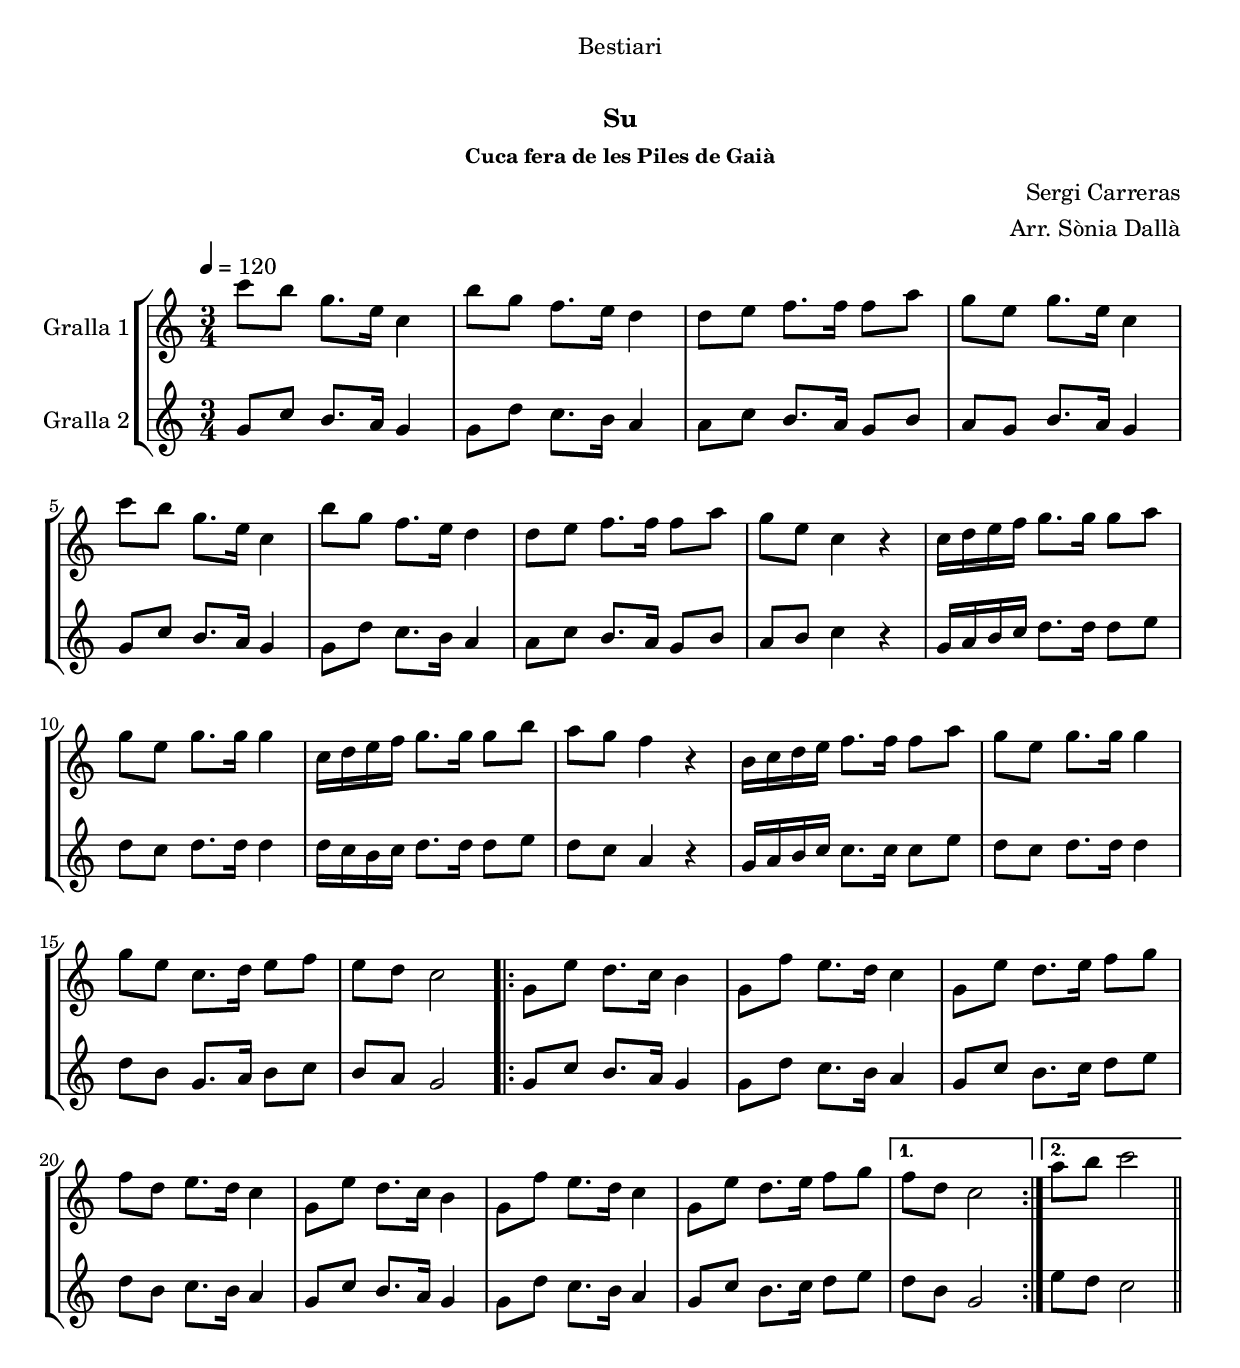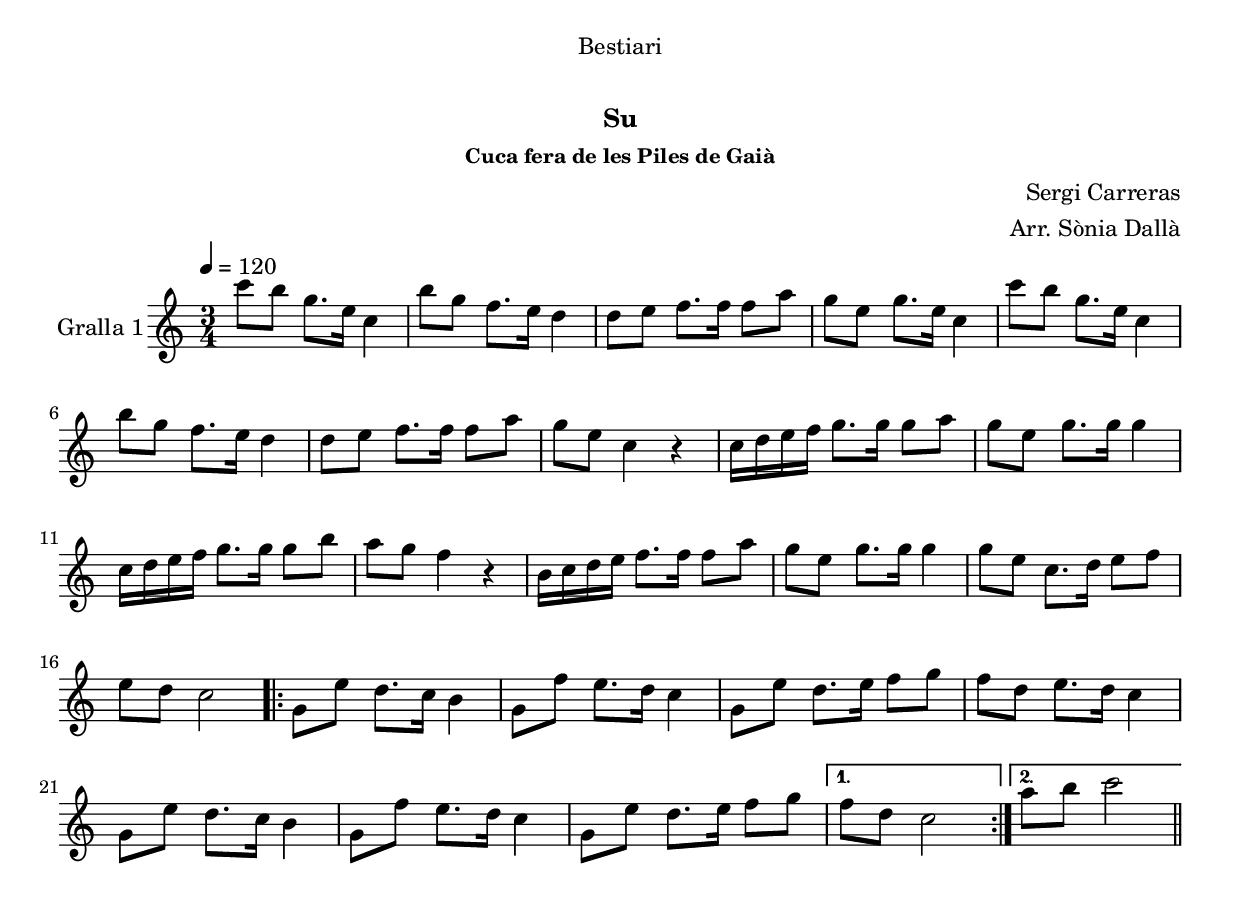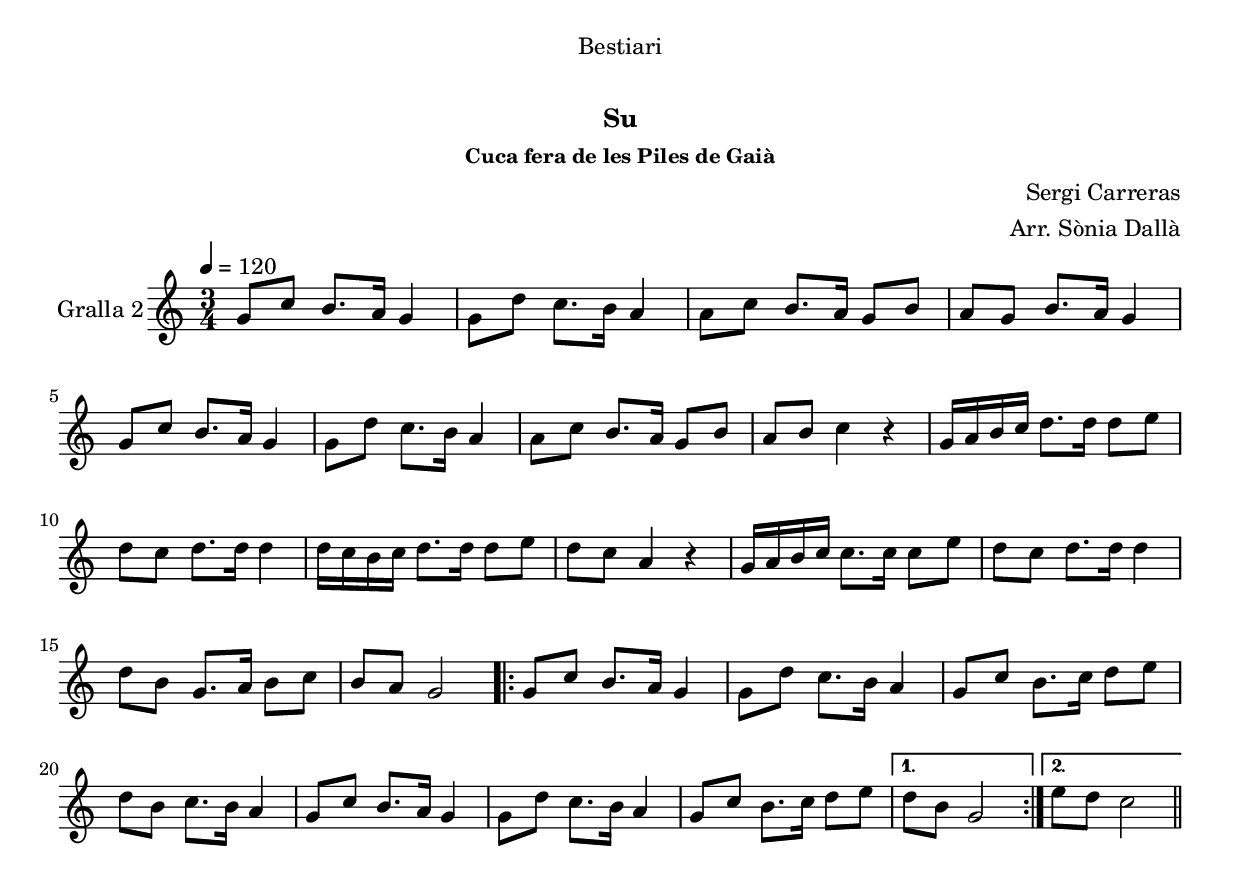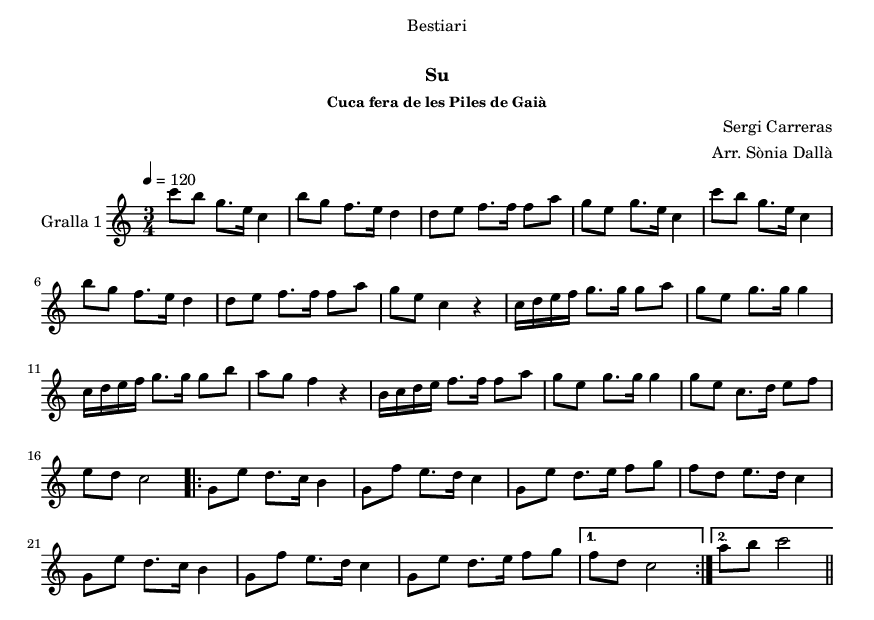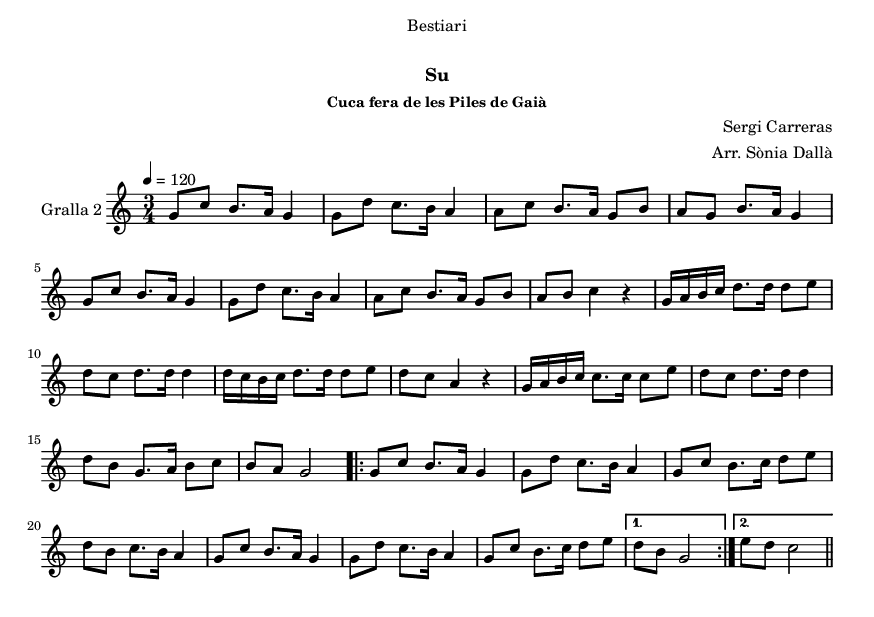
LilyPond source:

\version "2.16.0"

\header {
  dedication="Bestiari"
  title="   "
  subtitle="Su"
  subsubtitle="Cuca fera de les Piles de Gaià"
  poet=""
  meter=""
  piece=""
  composer="Sergi Carreras"
  arranger="Arr. Sònia Dallà"
  opus=""
  instrument=""
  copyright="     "
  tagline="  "
}

liniaroAa =
\relative c'''
{
  \tempo 4=120
  \clef treble
  \key c \major
  \time 3/4
  c8 b g8. e16 c4  |
  b'8 g f8. e16 d4  |
  d8 e f8. f16 f8 a  |
  g8 e g8. e16 c4  |
  %05
  c'8 b g8. e16 c4  |
  b'8 g f8. e16 d4  |
  d8 e f8. f16 f8 a  |
  g8 e c4 r  |
  c16 d e f g8. g16 g8 a  |
  %10
  g8 e g8. g16 g4  |
  c,16 d e f g8. g16 g8 b  |
  a8 g f4 r  |
  b,16 c d e f8. f16 f8 a  |
  g8 e g8. g16 g4  |
  %15
  g8 e c8. d16 e8 f  |
  e8 d c2  |
  \repeat volta 2 { g8 e' d8. c16 b4  |
  g8 f' e8. d16 c4  |
  g8 e' d8. e16 f8 g  |
  %20
  f8 d e8. d16 c4  |
  g8 e' d8. c16 b4  |
  g8 f' e8. d16 c4  |
  g8 e' d8. e16 f8 g }
  \alternative { { f8 d c2 }
  %25
  { a'8 b c2 } } \bar "||"
}

liniaroAb =
\relative g'
{
  \tempo 4=120
  \clef treble
  \key c \major
  \time 3/4
  g8 c b8. a16 g4  |
  g8 d' c8. b16 a4  |
  a8 c b8. a16 g8 b  |
  a8 g b8. a16 g4  |
  %05
  g8 c b8. a16 g4  |
  g8 d' c8. b16 a4  |
  a8 c b8. a16 g8 b  |
  a8 b c4 r  |
  g16 a b c d8. d16 d8 e  |
  %10
  d8 c d8. d16 d4  |
  d16 c b c d8. d16 d8 e  |
  d8 c a4 r  |
  g16 a b c c8. c16 c8 e  |
  d8 c d8. d16 d4  |
  %15
  d8 b g8. a16 b8 c  |
  b8 a g2  |
  \repeat volta 2 { g8 c b8. a16 g4  |
  g8 d' c8. b16 a4  |
  g8 c b8. c16 d8 e  |
  %20
  d8 b c8. b16 a4  |
  g8 c b8. a16 g4  |
  g8 d' c8. b16 a4  |
  g8 c b8. c16 d8 e }
  \alternative { { d8 b g2 }
  %25
  { e'8 d c2 } } \bar "||"
}

\book {

\paper {
  print-page-number = false
}

\bookpart {
  \score {
    \new StaffGroup {
      \override Score.RehearsalMark #'self-alignment-X = #LEFT
      <<
        \new Staff \with {instrumentName = #"Gralla 1" } \liniaroAa
        \new Staff \with {instrumentName = #"Gralla 2" } \liniaroAb
      >>
    }
    \layout {}
  }\score { \unfoldRepeats
    \new StaffGroup {
      \override Score.RehearsalMark #'self-alignment-X = #LEFT
      <<
        \new Staff \with {instrumentName = #"Gralla 1" } \liniaroAa
        \new Staff \with {instrumentName = #"Gralla 2" } \liniaroAb
      >>
    }
    \midi {}
  }
}

\bookpart {
  \header {}
  \score {
    \new StaffGroup {
      \override Score.RehearsalMark #'self-alignment-X = #LEFT
      <<
        \new Staff \with {instrumentName = #"Gralla 1" } \liniaroAa
      >>
    }
    \layout {}
  }\score { \unfoldRepeats
    \new StaffGroup {
      \override Score.RehearsalMark #'self-alignment-X = #LEFT
      <<
        \new Staff \with {instrumentName = #"Gralla 1" } \liniaroAa
      >>
    }
    \midi {}
  }
}

\bookpart {
  \header {}
  \score {
    \new StaffGroup {
      \override Score.RehearsalMark #'self-alignment-X = #LEFT
      <<
        \new Staff \with {instrumentName = #"Gralla 2" } \liniaroAb
      >>
    }
    \layout {}
  }\score { \unfoldRepeats
    \new StaffGroup {
      \override Score.RehearsalMark #'self-alignment-X = #LEFT
      <<
        \new Staff \with {instrumentName = #"Gralla 2" } \liniaroAb
      >>
    }
    \midi {}
  }
}

}

\book {

\paper {
  print-page-number = false
  #(set-paper-size "a6landscape")
  #(layout-set-staff-size 14)
}

\bookpart {
  \header {}
  \score {
    \new StaffGroup {
      \override Score.RehearsalMark #'self-alignment-X = #LEFT
      <<
        \new Staff \with {instrumentName = #"Gralla 1" } \liniaroAa
      >>
    }
    \layout {}
  }
}

\bookpart {
  \header {}
  \score {
    \new StaffGroup {
      \override Score.RehearsalMark #'self-alignment-X = #LEFT
      <<
        \new Staff \with {instrumentName = #"Gralla 2" } \liniaroAb
      >>
    }
    \layout {}
  }
}

}

